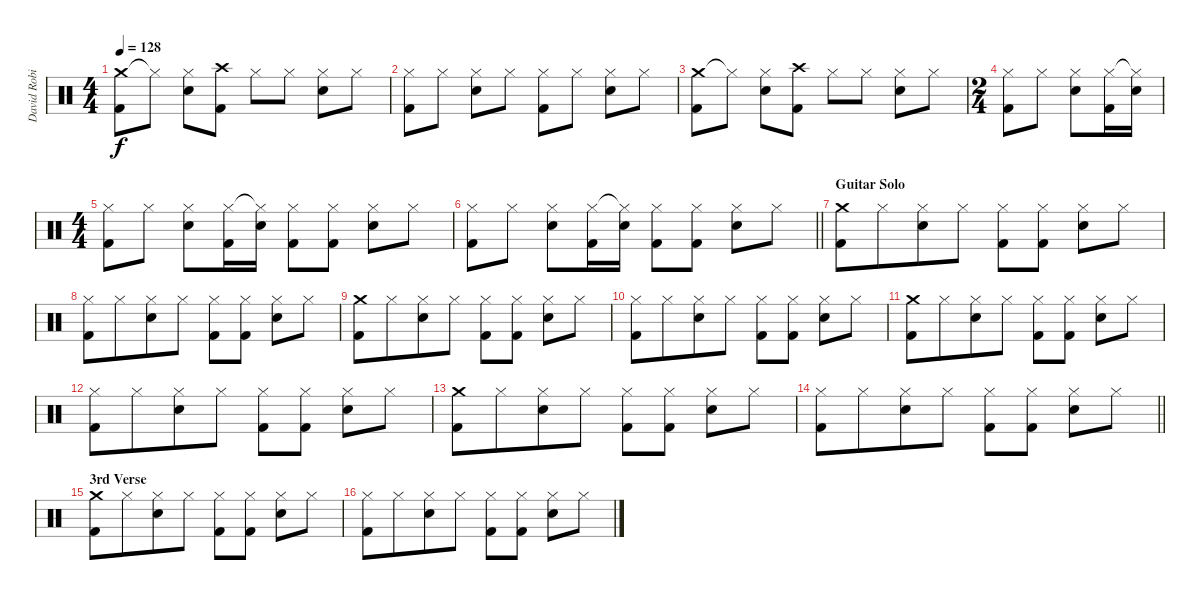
\track ("David Robinson - Drums" "David Robi") {instrument percussion bank 177}
\staff {score}
\articulation defaults
\ts (4 4)
\tempo 128
\clef neutral
\ks c
("Crash medium (hit)" "Kick (hit) 2").8{dy f} "Hi-Hat (closed)"{t}.8 ("Hi-Hat (closed)" "Electric Snare (hit)").8 ("Crash high (hit)" "Kick (hit) 2").8 "Hi-Hat (closed)".8 "Hi-Hat (closed)".8 ("Hi-Hat (closed)" "Electric Snare (hit)").8 "Hi-Hat (closed)".8 |
("Hi-Hat (closed)" "Kick (hit) 2").8 "Hi-Hat (closed)".8 ("Hi-Hat (closed)" "Electric Snare (hit)").8 "Hi-Hat (closed)".8 ("Hi-Hat (closed)" "Kick (hit) 2").8 "Hi-Hat (closed)".8 ("Hi-Hat (closed)" "Electric Snare (hit)").8 "Hi-Hat (closed)".8 |
("Crash medium (hit)" "Kick (hit) 2").8 "Hi-Hat (closed)"{t}.8 ("Hi-Hat (closed)" "Electric Snare (hit)").8 ("Crash high (hit)" "Kick (hit) 2").8 "Hi-Hat (closed)".8 "Hi-Hat (closed)".8 ("Hi-Hat (closed)" "Electric Snare (hit)").8 "Hi-Hat (closed)".8 |
\ts (2 4)
("Hi-Hat (closed)" "Kick (hit) 2").8{beam merge} "Hi-Hat (closed)".8 ("Hi-Hat (closed)" "Electric Snare (hit)").8 ("Hi-Hat (closed)" "Kick (hit) 2").16 ("Hi-Hat (closed)"{t} "Electric Snare (hit)").16 |
\ts (4 4)
("Hi-Hat (closed)" "Kick (hit) 2").8 "Hi-Hat (closed)".8 ("Hi-Hat (closed)" "Electric Snare (hit)").8 ("Hi-Hat (closed)" "Kick (hit) 2").16 ("Hi-Hat (closed)"{t} "Electric Snare (hit)").16 ("Hi-Hat (closed)" "Kick (hit) 2").8 ("Hi-Hat (closed)" "Kick (hit) 2").8 ("Hi-Hat (closed)" "Electric Snare (hit)").8 "Hi-Hat (closed)".8 |
\barLineRight lightlight
("Hi-Hat (closed)" "Kick (hit) 2").8 "Hi-Hat (closed)".8 ("Hi-Hat (closed)" "Electric Snare (hit)").8 ("Hi-Hat (closed)" "Kick (hit) 2").16 ("Hi-Hat (closed)"{t} "Electric Snare (hit)").16 ("Hi-Hat (closed)" "Kick (hit) 2").8 ("Hi-Hat (closed)" "Kick (hit) 2").8 ("Hi-Hat (closed)" "Electric Snare (hit)").8 "Hi-Hat (closed)".8 |
\section ("" "Guitar Solo")
("Crash medium (hit)" "Kick (hit) 2").8 "Hi-Hat (closed)".8{beam merge} ("Hi-Hat (closed)" "Electric Snare (hit)").8 "Hi-Hat (closed)".8 ("Hi-Hat (closed)" "Kick (hit) 2").8 ("Hi-Hat (closed)" "Kick (hit) 2").8 ("Hi-Hat (closed)" "Electric Snare (hit)").8 "Hi-Hat (closed)".8 |
("Hi-Hat (closed)" "Kick (hit) 2").8 "Hi-Hat (closed)".8{beam merge} ("Hi-Hat (closed)" "Electric Snare (hit)").8 "Hi-Hat (closed)".8 ("Hi-Hat (closed)" "Kick (hit) 2").8 ("Hi-Hat (closed)" "Kick (hit) 2").8 ("Hi-Hat (closed)" "Electric Snare (hit)").8 "Hi-Hat (closed)".8 |
("Crash medium (hit)" "Kick (hit) 2").8 "Hi-Hat (closed)".8{beam merge} ("Hi-Hat (closed)" "Electric Snare (hit)").8 "Hi-Hat (closed)".8 ("Hi-Hat (closed)" "Kick (hit) 2").8 ("Hi-Hat (closed)" "Kick (hit) 2").8 ("Hi-Hat (closed)" "Electric Snare (hit)").8 "Hi-Hat (closed)".8 |
("Hi-Hat (closed)" "Kick (hit) 2").8 "Hi-Hat (closed)".8{beam merge} ("Hi-Hat (closed)" "Electric Snare (hit)").8 "Hi-Hat (closed)".8 ("Hi-Hat (closed)" "Kick (hit) 2").8 ("Hi-Hat (closed)" "Kick (hit) 2").8 ("Hi-Hat (closed)" "Electric Snare (hit)").8 "Hi-Hat (closed)".8 |
("Crash medium (hit)" "Kick (hit) 2").8 "Hi-Hat (closed)".8{beam merge} ("Hi-Hat (closed)" "Electric Snare (hit)").8 "Hi-Hat (closed)".8 ("Hi-Hat (closed)" "Kick (hit) 2").8 ("Hi-Hat (closed)" "Kick (hit) 2").8 ("Hi-Hat (closed)" "Electric Snare (hit)").8 "Hi-Hat (closed)".8 |
("Hi-Hat (closed)" "Kick (hit) 2").8 "Hi-Hat (closed)".8{beam merge} ("Hi-Hat (closed)" "Electric Snare (hit)").8 "Hi-Hat (closed)".8 ("Hi-Hat (closed)" "Kick (hit) 2").8 ("Hi-Hat (closed)" "Kick (hit) 2").8 ("Hi-Hat (closed)" "Electric Snare (hit)").8 "Hi-Hat (closed)".8 |
("Crash medium (hit)" "Kick (hit) 2").8 "Hi-Hat (closed)".8{beam merge} ("Hi-Hat (closed)" "Electric Snare (hit)").8 "Hi-Hat (closed)".8 ("Hi-Hat (closed)" "Kick (hit) 2").8 ("Hi-Hat (closed)" "Kick (hit) 2").8 ("Hi-Hat (closed)" "Electric Snare (hit)").8 "Hi-Hat (closed)".8 |
\barLineRight lightlight
("Hi-Hat (closed)" "Kick (hit) 2").8 "Hi-Hat (closed)".8{beam merge} ("Hi-Hat (closed)" "Electric Snare (hit)").8 "Hi-Hat (closed)".8 ("Hi-Hat (closed)" "Kick (hit) 2").8 ("Hi-Hat (closed)" "Kick (hit) 2").8 ("Hi-Hat (closed)" "Electric Snare (hit)").8 "Hi-Hat (closed)".8 |
\section ("" "3rd Verse")
("Crash medium (hit)" "Kick (hit) 2").8 "Hi-Hat (closed)".8{beam merge} ("Hi-Hat (closed)" "Electric Snare (hit)").8 "Hi-Hat (closed)".8 ("Hi-Hat (closed)" "Kick (hit) 2").8 ("Hi-Hat (closed)" "Kick (hit) 2").8 ("Hi-Hat (closed)" "Electric Snare (hit)").8 "Hi-Hat (closed)".8 |
("Hi-Hat (closed)" "Kick (hit) 2").8 "Hi-Hat (closed)".8{beam merge} ("Hi-Hat (closed)" "Electric Snare (hit)").8 "Hi-Hat (closed)".8 ("Hi-Hat (closed)" "Kick (hit) 2").8 ("Hi-Hat (closed)" "Kick (hit) 2").8 ("Hi-Hat (closed)" "Electric Snare (hit)").8 "Hi-Hat (closed)".8
